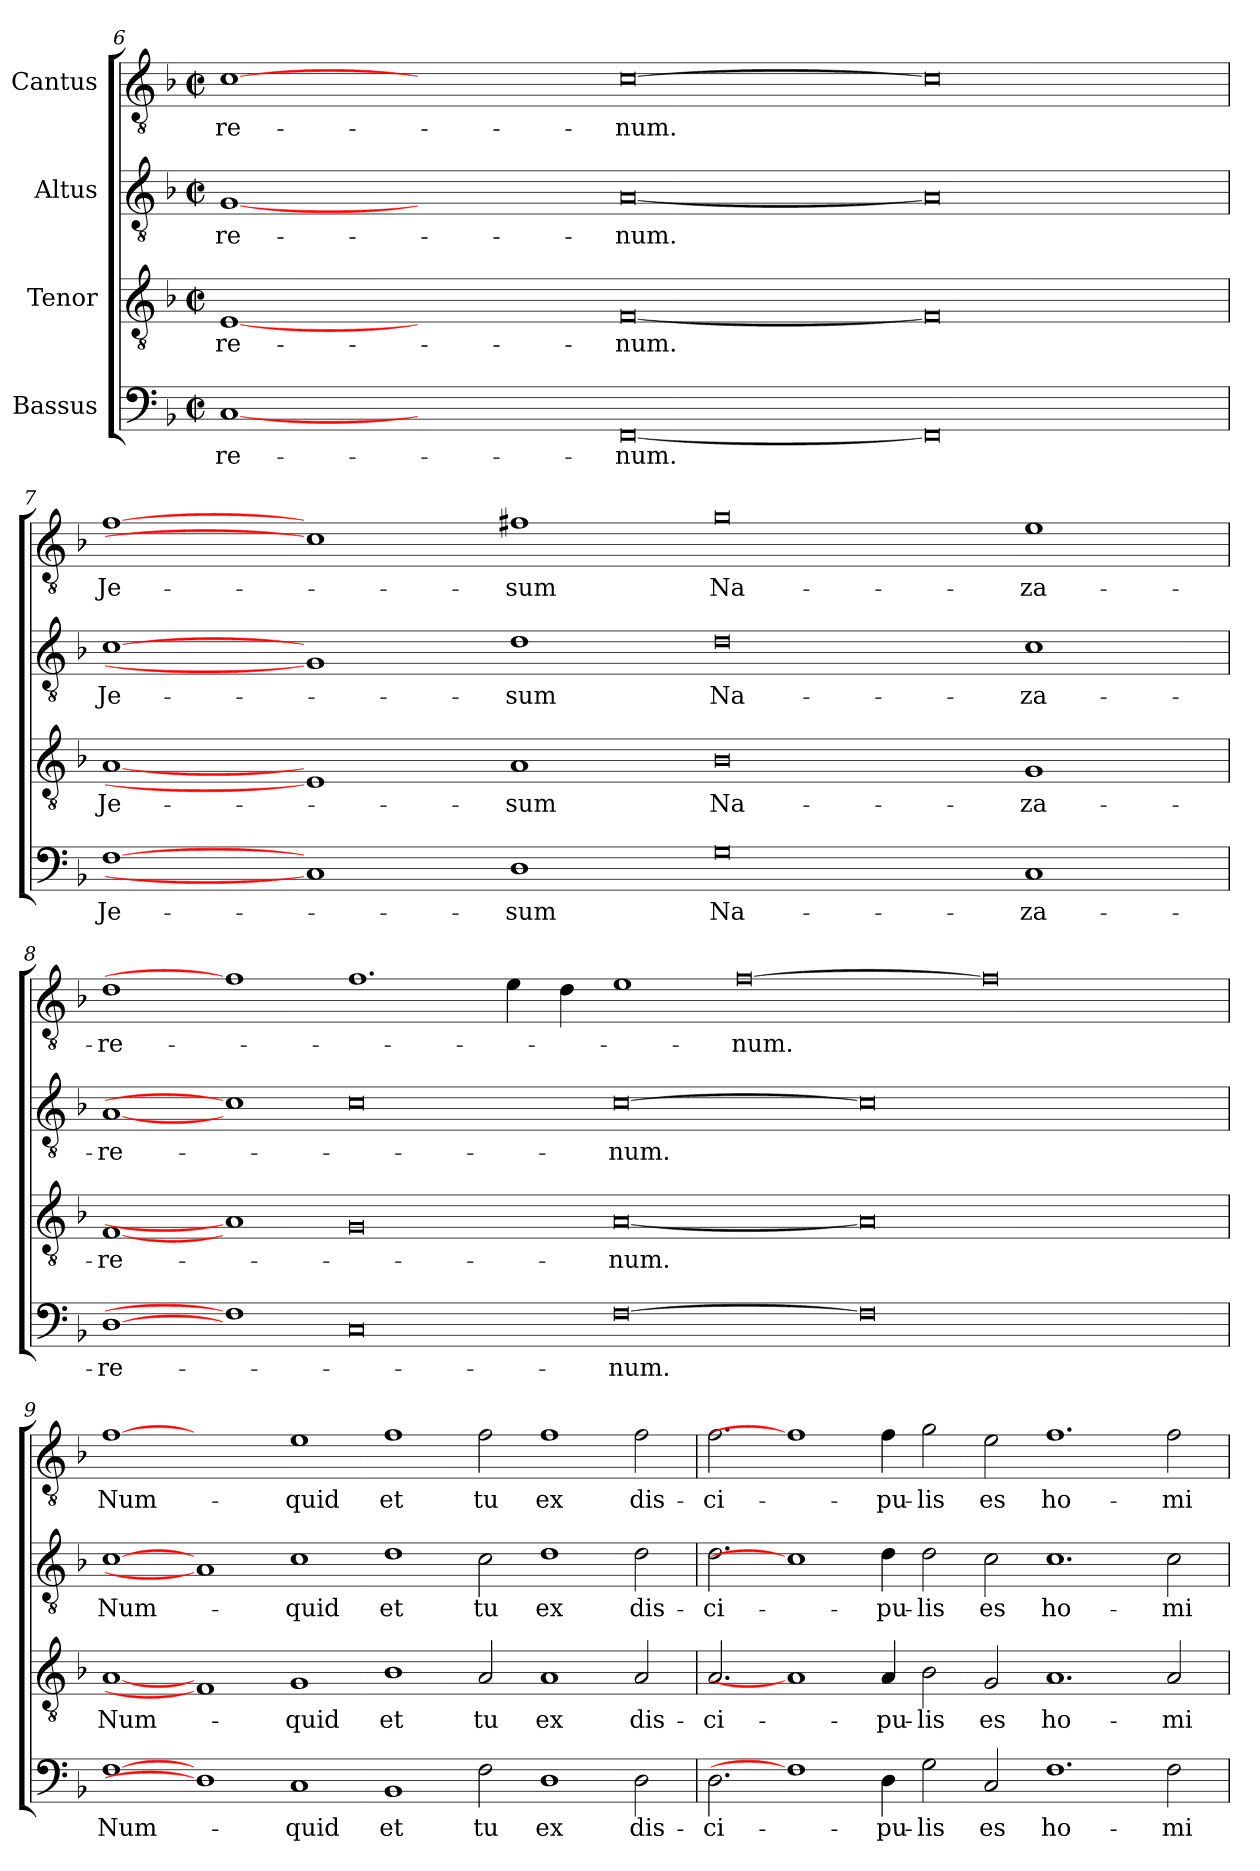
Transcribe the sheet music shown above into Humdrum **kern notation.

**kern	**text	**kern	**text	**kern	**text	**kern	**text
*part4	*part4	*part3	*part3	*part2	*part2	*part1	*part1
*staff4	*staff4	*staff3	*staff3	*staff2	*staff2	*staff1	*staff1
*I"Bassus	*	*I"Tenor	*	*I"Altus	*	*I"Cantus	*
*clefF4	*	*clefGv2	*	*clefGv2	*	*clefGv2	*
*k[b-]	*	*k[b-]	*	*k[b-]	*	*k[b-]	*
*F:	*	*F:	*	*F:	*	*F:	*
*M2/2	*	*M2/2	*	*M2/2	*	*M2/2	*
*met(c|)	*	*met(c|)	*	*met(c|)	*	*met(c|)	*
=6	=6	=6	=6	=6	=6	=6	=6
!	!LO:LY:b	!	!LO:LY:b	!	!LO:LY:b	!	!LO:LY:b
[1C	-re-	[1E	-re-	[1G	-re-	[1c	-re-
1ryy	.	1ryy	.	1ryy	.	1ryy	.
!	!LO:LY:b	!	!LO:LY:b	!	!LO:LY:b	!	!LO:LY:b
[0FF	-num.	[0F	-num.	[0A	-num.	[0c	-num.
0FF]	.	0F]	.	0A]	.	0c]	.
!!LO:LB:g=z
=7	=7	=7	=7	=7	=7	=7	=7
!	!LO:LY:b	!	!LO:LY:b	!	!LO:LY:b	!	!LO:LY:b
[1F	Je-	[1A	Je-	[1c	Je-	[1f	Je-
1C]	.	1E]	.	1G]	.	1c]	.
!	!LO:LY:b	!	!LO:LY:b	!	!LO:LY:b	!	!LO:LY:b
1D	-sum	1A	-sum	1d	-sum	1f#X	-sum
!	!LO:LY:b	!	!LO:LY:b	!	!LO:LY:b	!	!LO:LY:b
0G	Na-	0B-	Na-	0d	Na-	0g	Na-
!	!LO:LY:b	!	!LO:LY:b	!	!LO:LY:b	!	!LO:LY:b
1C	-za-	1G	-za-	1c	-za-	1e	-za-
=8	=8	=8	=8	=8	=8	=8	=8
!	!LO:LY:b	!	!LO:LY:b	!	!LO:LY:b	!	!LO:LY:b
[1D	-re-	[1F	-re-	[1A	-re-	1d	-re-
1F]	.	1A]	.	1c]	.	1f]	.
0C	.	0G	.	0c	.	1.f	.
.	.	.	.	.	.	4e\	.
.	.	.	.	.	.	4d\	.
!	!LO:LY:b	!	!LO:LY:b	!	!LO:LY:b	!	!
[0F	-num.	[0A	-num.	[0c	-num.	1e	.
!	!	!	!	!	!	!	!LO:LY:b
.	.	.	.	.	.	[0f	-num.
0F]	.	0A]	.	0c]	.	.	.
.	.	.	.	.	.	0f]	.
1ryy	.	1ryy	.	1ryy	.	.	.
=9	=9	=9	=9	=9	=9	=9	=9
!	!LO:LY:b	!	!LO:LY:b	!	!LO:LY:b	!	!LO:LY:b
[1F	Num-	[1A	Num-	[1c	Num-	[1f	Num-
1D]	.	1F]	.	1A]	.	1ryy	.
!	!LO:LY:b	!	!LO:LY:b	!	!LO:LY:b	!	!LO:LY:b
1C	-quid	1G	-quid	1c	-quid	1e	-quid
!	!LO:LY:b	!	!LO:LY:b	!	!LO:LY:b	!	!LO:LY:b
1BB-	et	1B-	et	1d	et	1f	et
!	!LO:LY:b	!	!LO:LY:b	!	!LO:LY:b	!	!LO:LY:b
2F\	tu	2A/	tu	2c\	tu	2f\	tu
!	!LO:LY:b	!	!LO:LY:b	!	!LO:LY:b	!	!LO:LY:b
1D	ex	1A	ex	1d	ex	1f	ex
!	!LO:LY:b	!	!LO:LY:b	!	!LO:LY:b	!	!LO:LY:b
2D\	dis-	2A/	dis-	2d\	dis-	2f\	dis-
=10	=10	=10	=10	=10	=10	=10	=10
!	!LO:LY:b	!	!LO:LY:b	!	!LO:LY:b	!	!LO:LY:b
2.D\	-ci-	2.A/	-ci-	2.d\	-ci-	2.f\	-ci-
1F]	.	1A]	.	1c]	.	1f]	.
!	!LO:LY:b	!	!LO:LY:b	!	!LO:LY:b	!	!LO:LY:b
4D\	-pu-	4A/	-pu-	4d\	-pu-	4f\	-pu-
!	!LO:LY:b	!	!LO:LY:b	!	!LO:LY:b	!	!LO:LY:b
2G\	-lis	2B-\	-lis	2d\	-lis	2g\	-lis
!	!LO:LY:b	!	!LO:LY:b	!	!LO:LY:b	!	!LO:LY:b
2C/	es	2G/	es	2c\	es	2e\	es
!	!LO:LY:b	!	!LO:LY:b	!	!LO:LY:b	!	!LO:LY:b
1.F	ho-	1.A	ho-	1.c	ho-	1.f	ho-
!	!LO:LY:b	!	!LO:LY:b	!	!LO:LY:b	!	!LO:LY:b
2F\	-mi-	2A/	-mi-	2c\	-mi-	2f\	-mi-
=	=	=	=	=	=	=	=
*-	*-	*-	*-	*-	*-	*-	*-
